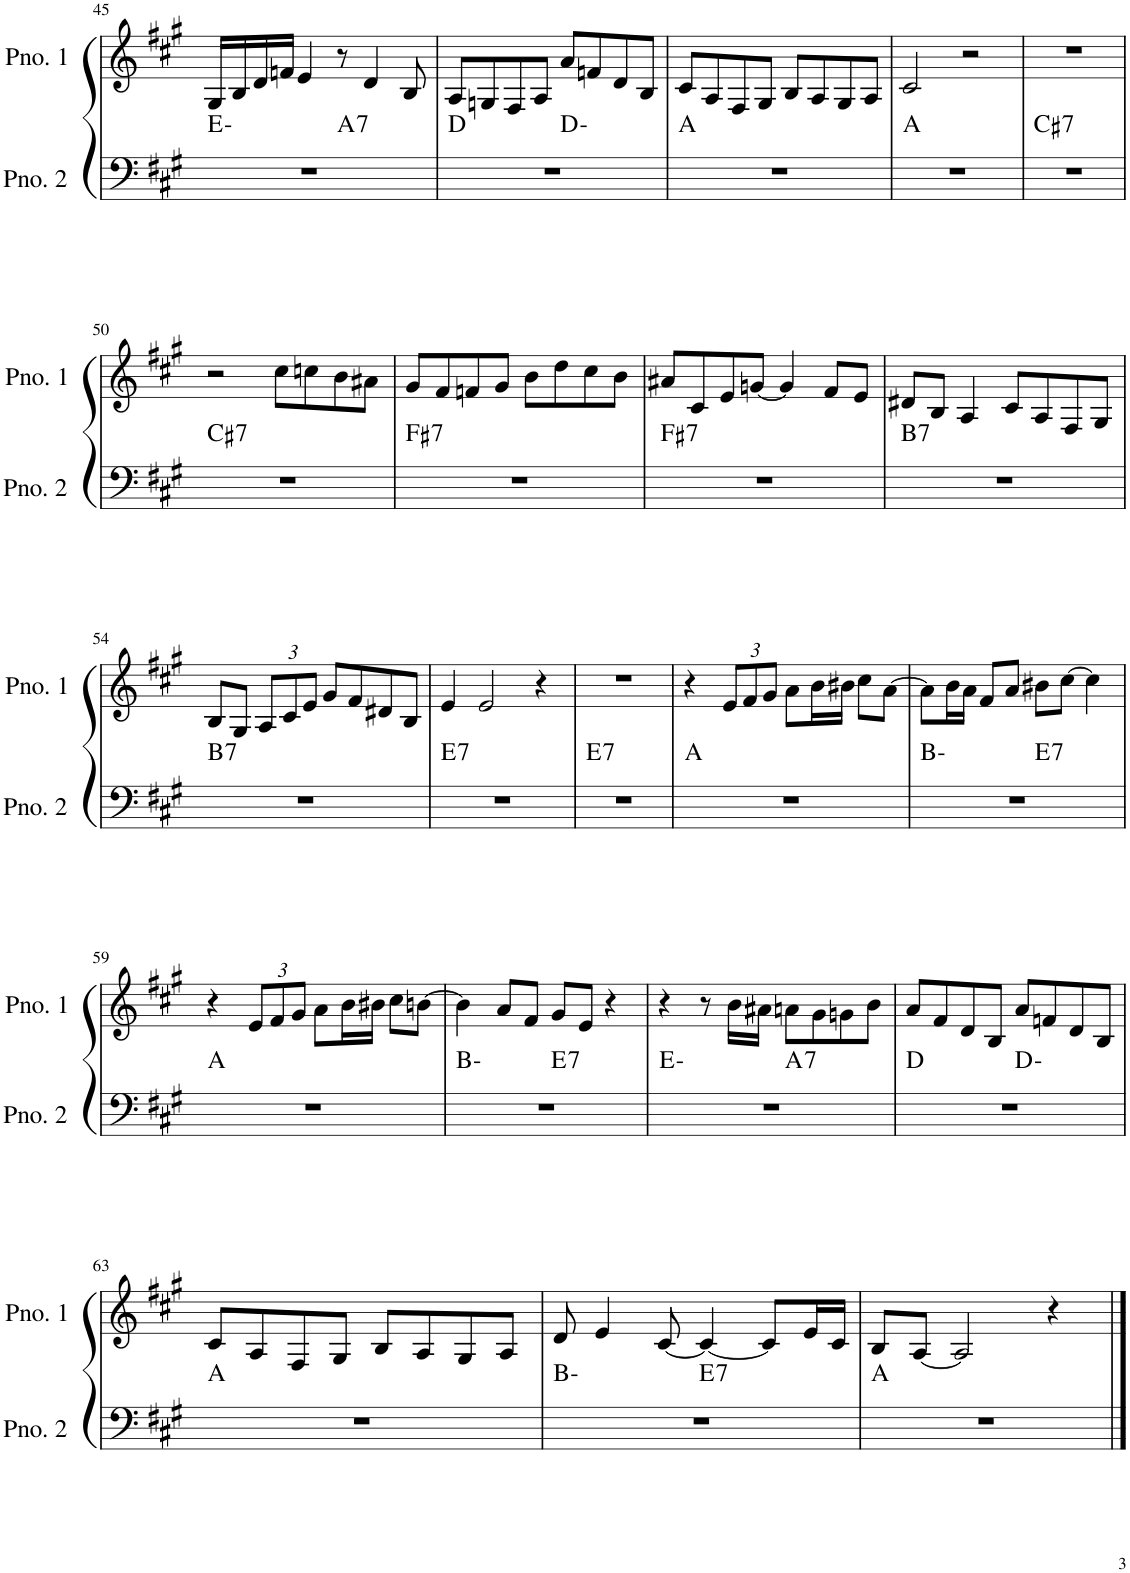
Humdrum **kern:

**kern	**harte	**kern
*part2	*part2	*part1
*staff2	*	*staff1
*I"ピアノ 2	*	*I"ピアノ 1
!!LO:PB:g=z
*clefF4	*	*clefG2
*k[f#c#g#]	*	*k[f#c#g#]
*M4/4	*	*M4/4
=45	=45	=45
*^	*	*
1r	2ryy	E:min	16G#/LL
.	.	.	16B/
.	.	.	16d/
.	.	.	16fn/JJ
.	.	.	4e/
!	!	!LO:H:kt=7	!
.	2ryy	A:7	8r
.	.	.	4d/
.	.	.	8B/
=46	=46	=46	=46
1r	2ryy	D:maj	8A/L
.	.	.	8Gn/
.	.	.	8F#/
.	.	.	8A/J
.	2ryy	D:min	8a/L
.	.	.	8fn/
.	.	.	8d/
.	.	.	8B/J
*v	*v	*	*
=47	=47	=47
1r	A:maj	8c#/L
.	.	8A/
.	.	8F#/
.	.	8G#/J
.	.	8B/L
.	.	8A/
.	.	8G#/
.	.	8A/J
=48	=48	=48
1r	A:maj	2c#/
.	.	2r
=49	=49	=49
!	!LO:H:kt=7	!
1r	C#:7	1r
!!LO:LB:g=z
=50	=50	=50
!	!LO:H:kt=7	!
1r	C#:7	2r
.	.	8cc#\L
.	.	8ccn\
.	.	8b\
.	.	8a#X\J
=51	=51	=51
!	!LO:H:kt=7	!
1r	F#:7	8g#/L
.	.	8f#/
.	.	8fn/
.	.	8g#/J
.	.	8b\L
.	.	8dd\
.	.	8cc#\
.	.	8b\J
=52	=52	=52
!	!LO:H:kt=7	!
1r	F#:7	8a#X/L
.	.	8c#/
.	.	8e/
.	.	[8gn/J
.	.	4g/]
.	.	8f#/L
.	.	8e/J
=53	=53	=53
!	!LO:H:kt=7	!
1r	B:7	8d#X/L
.	.	8B/J
.	.	4A/
.	.	8c#/L
.	.	8A/
.	.	8F#/
.	.	8G#/J
!!LO:LB:g=z
=54	=54	=54
!	!LO:H:kt=7	!
1r	B:7	8B/L
.	.	8G#/J
*	*	*Xbrackettup
.	.	12A/L
.	.	12c#/
.	.	12e/J
.	.	8g#/L
.	.	8f#/
.	.	8d#X/
.	.	8B/J
=55	=55	=55
!	!LO:H:kt=7	!
1r	E:7	4e/
.	.	2e/
.	.	4r
=56	=56	=56
!	!LO:H:kt=7	!
1r	E:7	1r
=57	=57	=57
1r	A:maj	4r
.	.	12e/L
.	.	12f#/
.	.	12g#/J
.	.	8a\L
.	.	16b\L
.	.	16b#X\JJ
.	.	8cc#\L
.	.	[8a\J
=58	=58	=58
*^	*	*
1r	2ryy	B:min	8a\L]
.	.	.	16b\L
.	.	.	16a\JJ
.	.	.	8f#/L
.	.	.	8a/J
!	!	!LO:H:kt=7	!
.	2ryy	E:7	8b#X\L
.	.	.	[8cc#\J
.	.	.	4cc#\]
*v	*v	*	*
!!LO:LB:g=z
=59	=59	=59
1r	A:maj	4r
.	.	12e/L
.	.	12f#/
.	.	12g#/J
.	.	8a\L
.	.	16b\L
.	.	16b#X\JJ
.	.	8cc#\L
.	.	[8bn\J
=60	=60	=60
*^	*	*
1r	2ryy	B:min	4b\]
.	.	.	8a/L
.	.	.	8f#/J
!	!	!LO:H:kt=7	!
.	2ryy	E:7	8g#/L
.	.	.	8e/J
.	.	.	4r
=61	=61	=61	=61
1r	2ryy	E:min	4r
.	.	.	8r
.	.	.	16b\LL
.	.	.	16a#X\JJ
!	!	!LO:H:kt=7	!
.	2ryy	A:7	8an\L
.	.	.	8g#\
.	.	.	8gn\
.	.	.	8b\J
=62	=62	=62	=62
1r	2ryy	D:maj	8a/L
.	.	.	8f#/
.	.	.	8d/
.	.	.	8B/J
.	2ryy	D:min	8a/L
.	.	.	8fn/
.	.	.	8d/
.	.	.	8B/J
*v	*v	*	*
!!LO:LB:g=z
=63	=63	=63
1r	A:maj	8c#/L
.	.	8A/
.	.	8F#/
.	.	8G#/J
.	.	8B/L
.	.	8A/
.	.	8G#/
.	.	8A/J
=64	=64	=64
*^	*	*
1r	2ryy	B:min	8d/
.	.	.	4e/
.	.	.	[8c#/
!	!	!LO:H:kt=7	!
.	2ryy	E:7	4c#/_
.	.	.	8c#/L]
.	.	.	16e/L
.	.	.	16c#/JJ
*v	*v	*	*
=65	=65	=65
1r	A:maj	8B/L
.	.	[8A/J
.	.	2A/]
.	.	4r
==	==	==
*-	*-	*-
